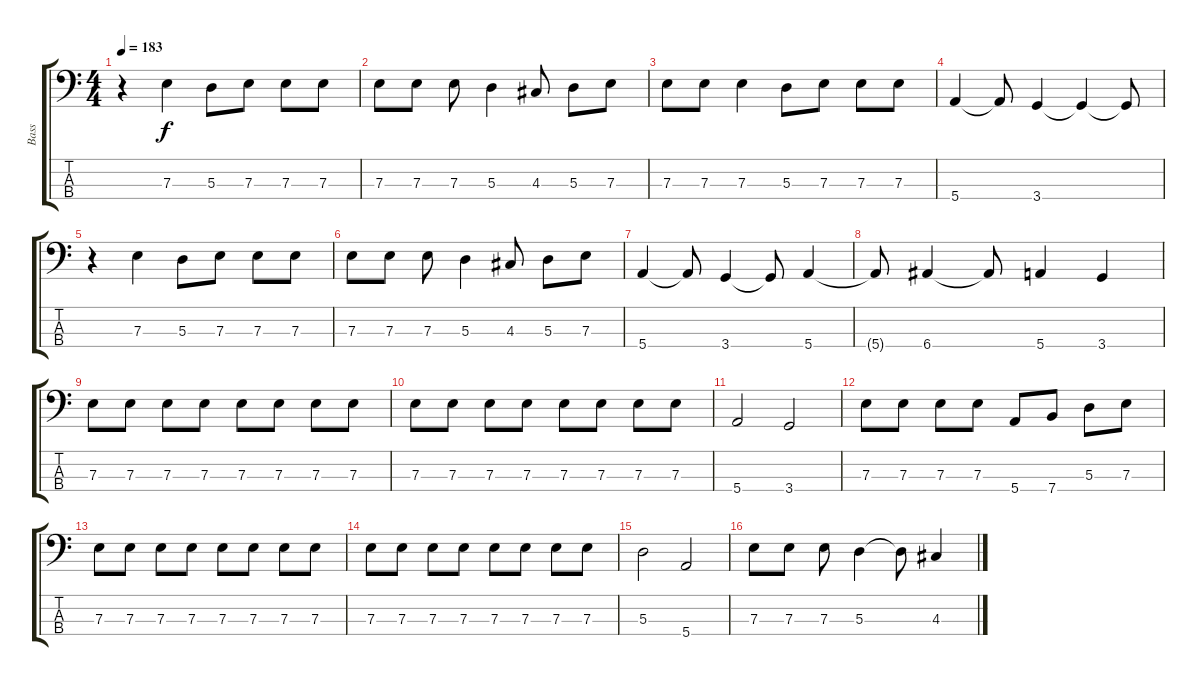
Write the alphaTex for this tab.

\track ("Bass" "Bass") {instrument electricbassfinger}
\staff {score tabs}
\tuning (G2 D2 A1 E1) {hide}
\ts (4 4)
\tempo 183
\clef f4
\ks c
r.4{dy f} 7.3.4 5.3.8 7.3.8 7.3.8 7.3.8 |
7.3.8 7.3.8 7.3.8 5.3.4 4.3.8 5.3.8 7.3.8 |
7.3.8 7.3.8 7.3.4 5.3.8 7.3.8 7.3.8 7.3.8 |
5.4.4 5.4{t}.8 3.4.4 3.4{t}.4 3.4{t}.8 |
r.4 7.3.4 5.3.8 7.3.8 7.3.8 7.3.8 |
7.3.8 7.3.8 7.3.8 5.3.4 4.3.8 5.3.8 7.3.8 |
5.4.4 5.4{t}.8 3.4.4 3.4{t}.8 5.4.4 |
5.4{t}.8 6.4.4 6.4{t}.8 5.4.4 3.4.4 |
7.3.8 7.3.8 7.3.8 7.3.8 7.3.8 7.3.8 7.3.8 7.3.8 |
7.3.8 7.3.8 7.3.8 7.3.8 7.3.8 7.3.8 7.3.8 7.3.8 |
5.4.2 3.4.2 |
7.3.8 7.3.8 7.3.8 7.3.8 5.4.8 7.4.8 5.3.8 7.3.8 |
7.3.8 7.3.8 7.3.8 7.3.8 7.3.8 7.3.8 7.3.8 7.3.8 |
7.3.8 7.3.8 7.3.8 7.3.8 7.3.8 7.3.8 7.3.8 7.3.8 |
5.3.2 5.4.2 |
7.3.8 7.3.8 7.3.8 5.3.4 5.3{t}.8 4.3.4
